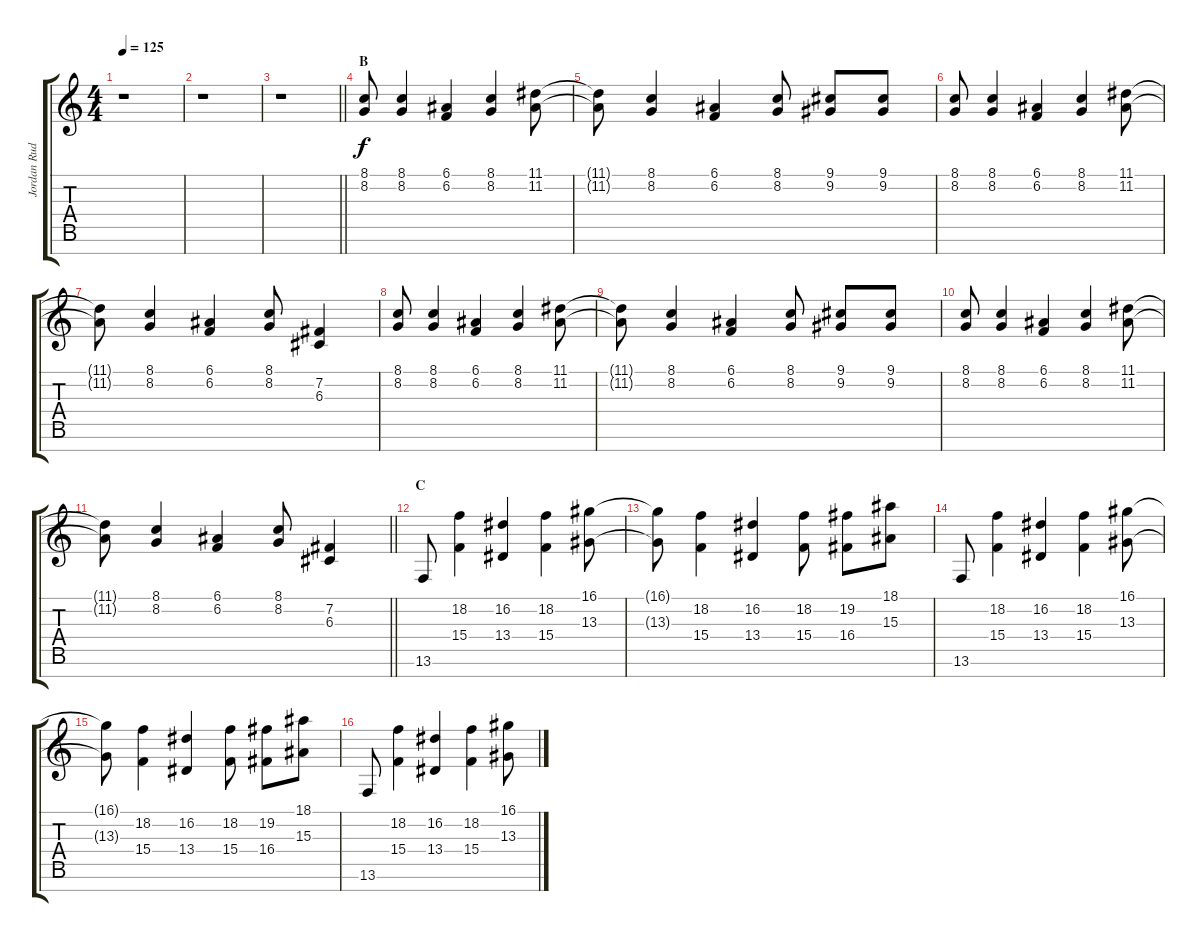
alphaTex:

\track ("Jordan Rudess" "Jordan Rud") {instrument lead1square}
\staff {score tabs}
\tuning (E4 B3 G3 D3 A2 E2 B1) {hide}
\ts (4 4)
\tempo 125
\clef g2
\ks c
r.1{dy f} |
r.1 |
\barLineRight lightlight
r.1 |
\section ("" "B")
(8.1 8.2).8{volume 10 instrument stringensemble1} (8.1 8.2).4 (6.1 6.2).4 (8.1 8.2).4 (11.1 11.2).8 |
(11.1{t} 11.2{t}).8 (8.1 8.2).4 (6.1 6.2).4 (8.1 8.2).8 (9.1 9.2).8 (9.1 9.2).8 |
(8.1 8.2).8 (8.1 8.2).4 (6.1 6.2).4 (8.1 8.2).4 (11.1 11.2).8 |
(11.1{t} 11.2{t}).8 (8.1 8.2).4 (6.1 6.2).4 (8.1 8.2).8 (7.2 6.3).4 |
(8.1 8.2).8 (8.1 8.2).4 (6.1 6.2).4 (8.1 8.2).4 (11.1 11.2).8 |
(11.1{t} 11.2{t}).8 (8.1 8.2).4 (6.1 6.2).4 (8.1 8.2).8 (9.1 9.2).8 (9.1 9.2).8 |
(8.1 8.2).8 (8.1 8.2).4 (6.1 6.2).4 (8.1 8.2).4 (11.1 11.2).8 |
\barLineRight lightlight
(11.1{t} 11.2{t}).8 (8.1 8.2).4 (6.1 6.2).4 (8.1 8.2).8 (7.2 6.3).4 |
\section ("" "C")
13.6.8 (18.2 15.4).4 (16.2 13.4).4 (18.2 15.4).4 (16.1 13.3).8 |
(16.1{t} 13.3{t}).8 (18.2 15.4).4 (16.2 13.4).4 (18.2 15.4).8 (19.2 16.4).8 (18.1 15.3).8 |
13.6.8 (18.2 15.4).4 (16.2 13.4).4 (18.2 15.4).4 (16.1 13.3).8 |
(16.1{t} 13.3{t}).8 (18.2 15.4).4 (16.2 13.4).4 (18.2 15.4).8 (19.2 16.4).8 (18.1 15.3).8 |
13.6.8 (18.2 15.4).4 (16.2 13.4).4 (18.2 15.4).4 (16.1 13.3).8
